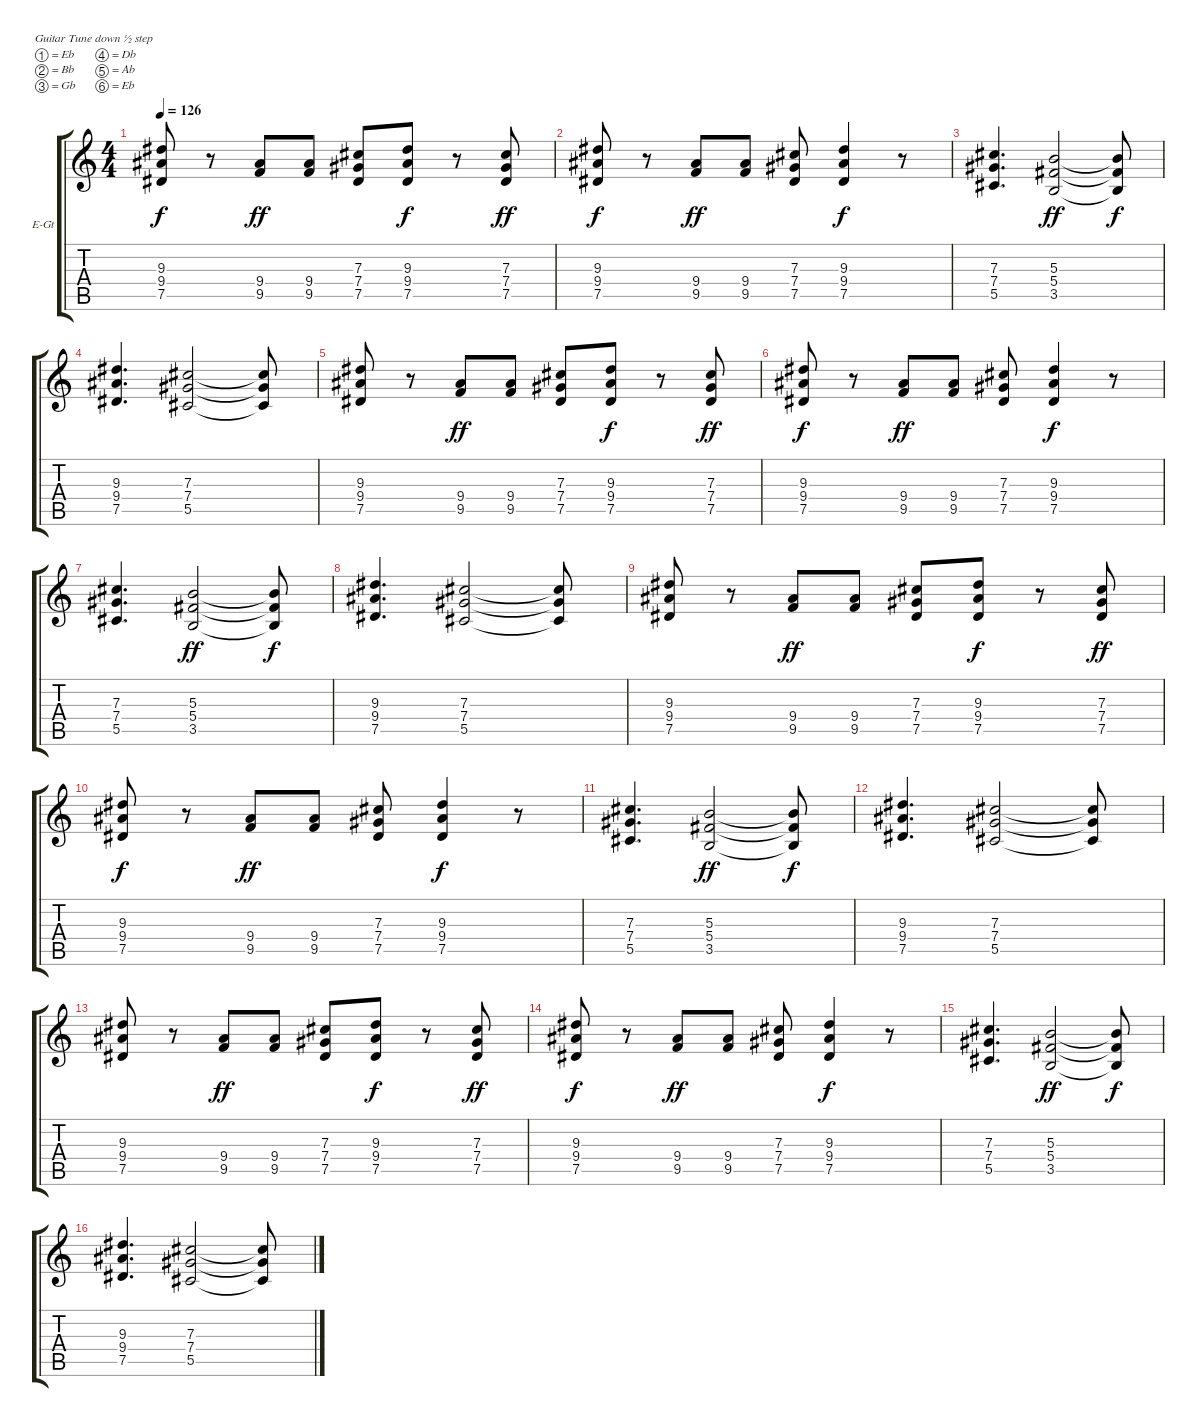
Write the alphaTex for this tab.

\bracketExtendMode groupsimilarinstruments
\firstSystemTrackNameOrientation horizontal
\otherSystemsTrackNameOrientation horizontal
\track ("Guitar - Rhythm" "E-Gt") {instrument overdrivenguitar}
\staff {score tabs}
\tuning (Eb4 Bb3 Gb3 Db3 Ab2 Eb2)
\ts (4 4)
\tempo 126
\clef g2
\ks c
(7.5 9.4 9.3).8{dy f} r.8 (9.5 9.4).8{dy ff} (9.5 9.4).8 (7.5 7.4 7.3).8 (7.5 9.4 9.3).8{dy f} r.8 (7.5 7.4 7.3).8{dy ff} |
(7.5 9.4 9.3).8{dy f} r.8 (9.5 9.4).8{dy ff} (9.5 9.4).8 (7.5 7.4 7.3).8 (7.5 9.4 9.3).4{dy f} r.8 |
(5.5 7.4 7.3).4{d} (3.5 5.4 5.3).2{dy ff} (3.5{t} 5.4{t} 5.3{t}).8{dy f} |
(7.5 9.4 9.3).4{d} (5.5 7.4 7.3).2 (5.5{t} 7.4{t} 7.3{t}).8 |
(7.5 9.4 9.3).8 r.8 (9.5 9.4).8{dy ff} (9.5 9.4).8 (7.5 7.4 7.3).8 (7.5 9.4 9.3).8{dy f} r.8 (7.5 7.4 7.3).8{dy ff} |
(7.5 9.4 9.3).8{dy f} r.8 (9.5 9.4).8{dy ff} (9.5 9.4).8 (7.5 7.4 7.3).8 (7.5 9.4 9.3).4{dy f} r.8 |
(5.5 7.4 7.3).4{d} (3.5 5.4 5.3).2{dy ff} (3.5{t} 5.4{t} 5.3{t}).8{dy f} |
(7.5 9.4 9.3).4{d} (5.5 7.4 7.3).2 (5.5{t} 7.4{t} 7.3{t}).8 |
(7.5 9.4 9.3).8 r.8 (9.5 9.4).8{dy ff} (9.5 9.4).8 (7.5 7.4 7.3).8 (7.5 9.4 9.3).8{dy f} r.8 (7.5 7.4 7.3).8{dy ff} |
(7.5 9.4 9.3).8{dy f} r.8 (9.5 9.4).8{dy ff} (9.5 9.4).8 (7.5 7.4 7.3).8 (7.5 9.4 9.3).4{dy f} r.8 |
(5.5 7.4 7.3).4{d} (3.5 5.4 5.3).2{dy ff} (3.5{t} 5.4{t} 5.3{t}).8{dy f} |
(7.5 9.4 9.3).4{d} (5.5 7.4 7.3).2 (5.5{t} 7.4{t} 7.3{t}).8 |
(7.5 9.4 9.3).8 r.8 (9.5 9.4).8{dy ff} (9.5 9.4).8 (7.5 7.4 7.3).8 (7.5 9.4 9.3).8{dy f} r.8 (7.5 7.4 7.3).8{dy ff} |
(7.5 9.4 9.3).8{dy f} r.8 (9.5 9.4).8{dy ff} (9.5 9.4).8 (7.5 7.4 7.3).8 (7.5 9.4 9.3).4{dy f} r.8 |
(5.5 7.4 7.3).4{d} (3.5 5.4 5.3).2{dy ff} (3.5{t} 5.4{t} 5.3{t}).8{dy f} |
(7.5 9.4 9.3).4{d} (5.5 7.4 7.3).2 (5.5{t} 7.4{t} 7.3{t}).8
